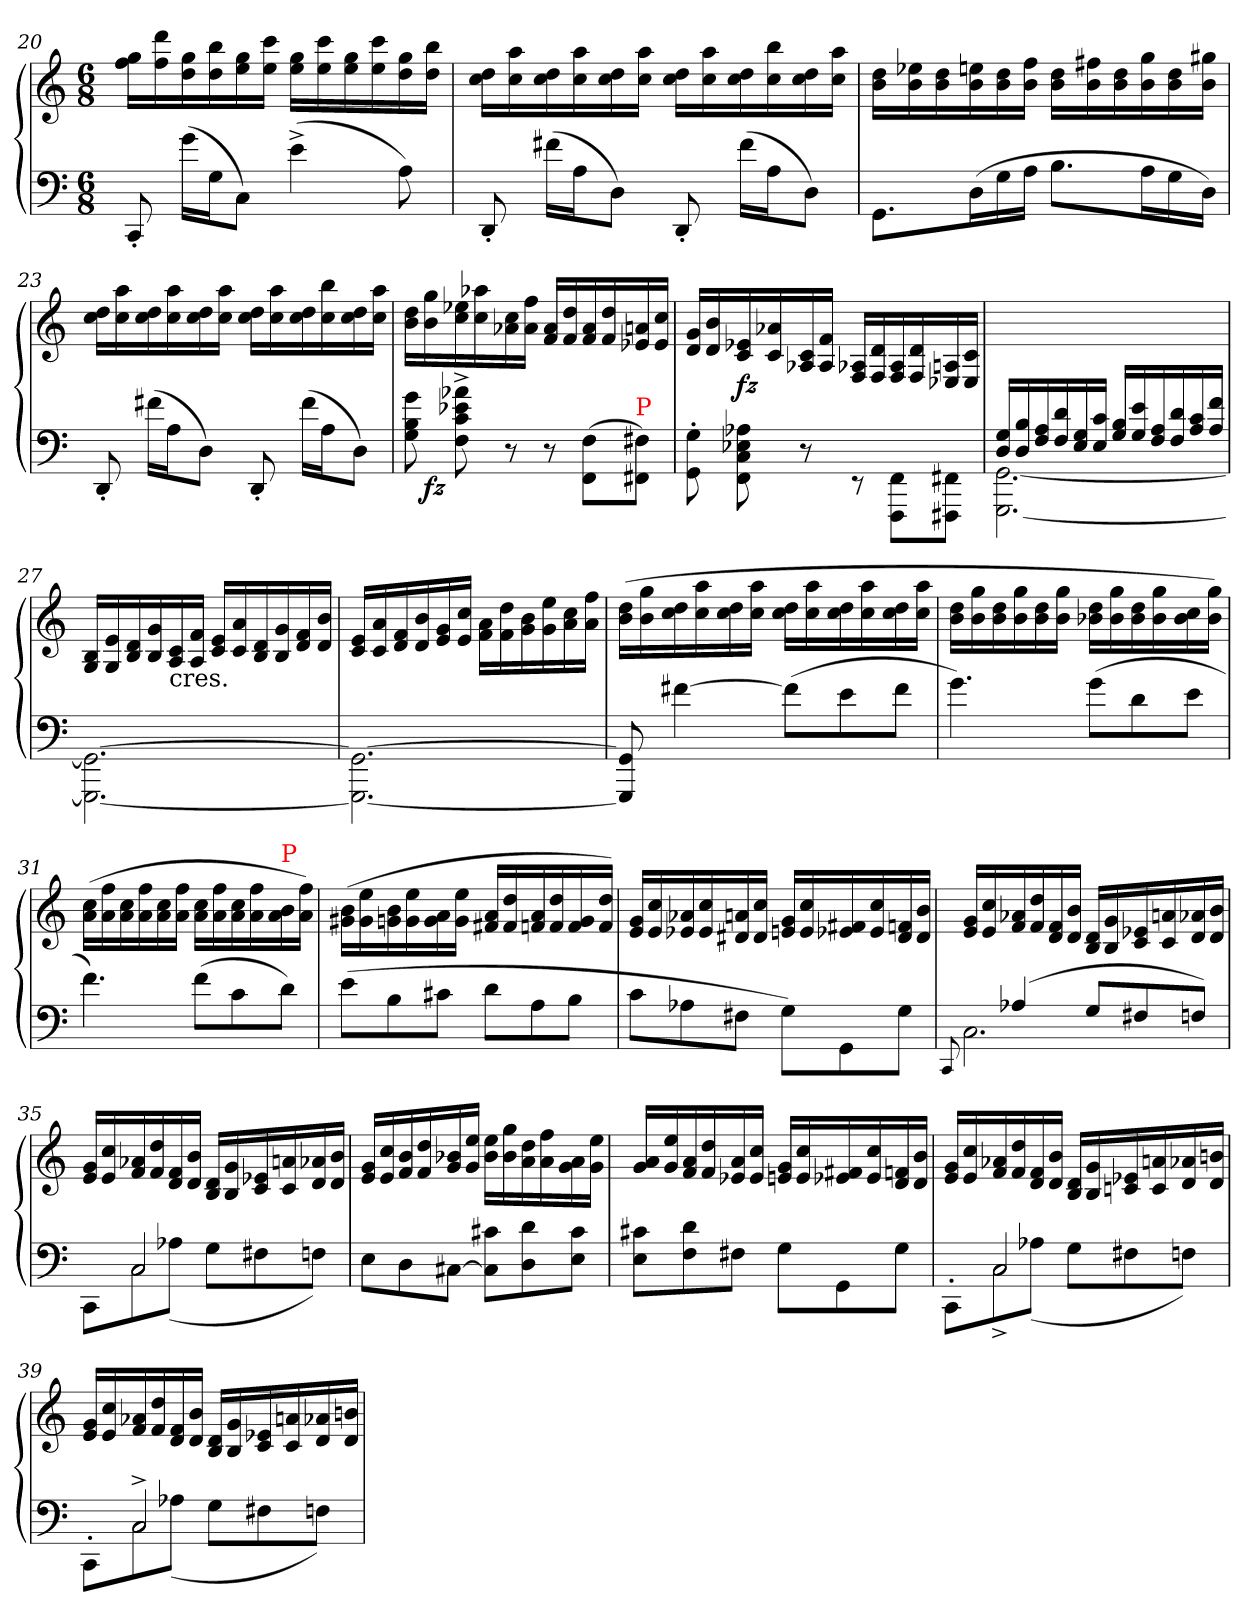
**kern	**kern	**dynam
*part1	*part1	*part1
*staff2	*staff1	*staff1/2
*clefF4	*clefG2	*
*k[]	*k[]	*
*C:	*C:	*
*M6/8	*M6/8	*
=20	=20	=20
8CC'	16gg 16ffLL	.
.	16ddd 16ff	.
(>16gLL	16gg 16dd	.
16GJ	16bb 16dd	.
8CJ)	16gg 16ee	.
.	16ccc 16eeJJ	.
(>4e^	16gg 16eeLL	.
.	16ccc 16ee	.
.	16gg 16ee	.
.	16ccc 16ee	.
8A)	16gg 16dd	.
.	16bb 16ddJJ	.
=21	=21	=21
8DD'	16dd 16ccLL	.
.	16aa 16cc	.
(>16f#XLL	16dd 16cc	.
16AJ	16aa 16cc	.
8DJ)	16dd 16cc	.
.	16aa 16ccJJ	.
8DD'	16dd 16ccLL	.
.	16aa 16cc	.
(>16f#LL	16dd 16cc	.
16AJ	16bb 16cc	.
8DJ)	16dd 16cc	.
.	16aa 16ccJJ	.
=22	=22	=22
8.GGL	16dd 16bLL	.
.	16ee-X 16b	.
.	16dd 16b	.
(>16DL	16een 16b	.
16G	16dd 16b	.
16AJJ	16ff 16bJJ	.
8.BL	16dd 16bLL	.
.	16ff#X 16b	.
.	16dd 16b	.
16AL	16gg 16b	.
16G	16dd 16b	.
16DJJ)	16gg#X 16bJJ	.
=23	=23	=23
8DD'	16dd 16ccLL	.
.	16aa 16cc	.
(>16f#XLL	16dd 16cc	.
16AJ	16aa 16cc	.
8DJ)	16dd 16cc	.
.	16aa 16ccJJ	.
8DD'	16dd 16ccLL	.
.	16aa 16cc	.
(>16f#LL	16dd 16cc	.
16AJ	16bb 16cc	.
8DJ)	16dd 16cc	.
.	16aa 16ccJJ	.
=24	=24	=24
*^	*	*
8g 8B 8G	16ryy	16dd 16bLL	.
!	!	!	!LO:DY:b=2
.	2ryy	16gg 16b	fz
8a-X^< 8e-X^< 8c^< 8F^<	.	16ee-X 16cc	.
.	.	16aa-X 16cc	.
8r	.	16cc 16a-X	.
.	.	16ff 16a-JJ	.
8r	.	16a- 16fLL	.
.	.	16dd 16f	.
(>8F\ 8FF\L	.	16a- 16f	.
.	8.ryy	16dd 16f	.
!LO:TX:a:color=red:t=P	!	!	!
8F#X 8FF#XJ)	.	16an 16e-X	.
.	.	16cc 16e-JJ	.
*v	*v	*	*
=25	=25	=25
8G'\ 8GG'\	16g 16dLL	.
.	16b 16d	.
8A-X\ 8E-X\ 8C\ 8FF\	16e-X 16c	fz
.	16a-X 16c	.
8r	16c 16A-X	.
.	16f 16A-JJ	.
8rEE	16A-X/ 16F/LL	.
.	16d/ 16F/	.
8FF\ 8FFF\L	16A-/ 16F/	.
.	16d/ 16F/	.
8FF#X\ 8FFF#X\J	16An/ 16E-X/	.
.	16c/ 16E-/JJ	.
=26	=26	=26
*^	*	*
16G 16DLL	[2.GG [2.GGG	2.ryy	.
16B 16D	.	.	.
16A 16F	.	.	.
16d 16F	.	.	.
16G 16E	.	.	.
16c 16EJJ	.	.	.
16B 16GLL	.	.	.
16e 16G	.	.	.
16A 16F	.	.	.
16d 16F	.	.	.
16c 16A	.	.	.
16f 16AJJ	.	.	.
*v	*v	*	*
=27	=27	=27
2.GG_\ 2.GGG_\	16B/ 16G/LL	.
.	16e/ 16G/	.
.	16d/ 16B/	.
.	16g 16B	.
!	!LO:TX:c:t=cres.	!
.	16c 16A	.
.	16f 16AJJ	.
.	16e 16cLL	.
.	16a 16c	.
.	16d 16B	.
.	16g 16B	.
.	16f 16d	.
.	16b 16dJJ	.
=28	=28	=28
2.GG_\ 2.GGG_\	16e 16cLL	.
.	16a 16c	.
.	16f 16d	.
.	16b 16d	.
.	16g 16e	.
.	16cc 16eJJ	.
.	16a\ 16f\LL	.
.	16dd 16f	.
.	16b 16g	.
.	16ee 16g	.
.	16cc 16a	.
.	16ff 16aJJ	.
=29	=29	=29
8GG] 8GGG]	(16dd 16bLL	.
.	16gg 16b	.
[4f#X	16dd 16cc	.
.	16aa 16cc	.
.	16dd 16cc	.
.	16aa 16ccJJ	.
(>8f#L]	16dd 16ccLL	.
.	16aa 16cc	.
8e	16dd 16cc	.
.	16aa 16cc	.
8f#J	16dd 16cc	.
.	16aa 16ccJJ	.
=30	=30	=30
4.g)	16dd 16bLL	.
.	16gg 16b	.
.	16dd 16b	.
.	16gg 16b	.
.	16dd 16b	.
.	16gg 16bJJ	.
(>8gL	16dd 16b-XLL	.
.	16gg 16b-	.
8d	16dd 16b-	.
.	16gg 16b-	.
8eJ	16cc 16b-	.
.	16gg 16b-JJ)	.
=31	=31	=31
4.f)	(>16cc 16aLL	.
.	16ff 16a	.
.	16cc 16a	.
.	16ff 16a	.
.	16cc 16a	.
.	16ff 16aJJ	.
(>8fL	16cc 16aLL	.
.	16ff 16a	.
8c	16cc 16a	.
.	16ff 16a	.
!	!LO:TX:a:color=red:t=P	!
8dJ)	16b 16a	.
.	16ff 16aJJ)	.
=32	=32	=32
(>8eL	(>16b\ 16g#X\LL	.
.	16ee 16g#	.
8B	16b 16gn	.
.	16ee 16g	.
8c#XJ	16a 16g	.
.	16ee 16gJJ	.
8dL	16a/ 16f#X/LL	.
.	16dd 16f#	.
8A	16a 16fn	.
.	16dd 16f	.
8BJ	16g 16f	.
.	16dd 16fJJ)	.
=33	=33	=33
*^	*	*
4.ryy	8cL	16g 16eLL	.
.	.	16cc 16e	.
.	8A-X	16a-X 16e-X	.
.	.	16cc 16e-	.
.	8F#XJ	16an 16d#X	.
.	.	16cc 16d#JJ	.
4Gyy	8GL)	16g 16enLL	.
.	.	16cc 16e	.
.	8GG	16f#X 16e-X	.
.	.	16cc 16e-	.
8ryy	8GJ	16fn 16d#	.
.	.	16b 16d#JJ	.
=34	=34	=34	=34
.	8qqCC/	.	.
8ryy	2.C\	16g 16eLL	.
.	.	16cc 16e	.
(4A-X/	.	16a-X 16f	.
.	.	16dd 16f	.
.	.	16f 16d	.
.	.	16b 16dJJ	.
8G/L	.	16d 16BLL	.
.	.	16g 16B	.
8F#X	.	16e-X 16c	.
.	.	16an 16c	.
8FnJ)	.	16a-X 16d	.
.	.	16b 16dJJ	.
=35	=35	=35	=35
8ryy	8CC	16g 16eLL	.
.	.	16cc 16e	.
!	!LO:N:vis=2	!	!
2C	8C	16a-X 16f	.
.	.	16dd 16f	.
.	(>8A-XJ	16f 16d	.
.	.	16b 16dJJ	.
.	8GL	16d 16BLL	.
.	.	16g 16B	.
.	8F#X	16e-X 16c	.
.	.	16an 16c	.
8ryy	8FnJ)	16a-X 16d	.
.	.	16b 16dJJ	.
*v	*v	*	*
=36	=36	=36
8EL	16g 16eLL	.
.	16cc 16e	.
8D	16b 16f	.
.	16dd 16f	.
[8C#XJ	16b-X 16g	.
.	16ee 16gJJ	.
8c#X 8C#]L	16ee 16b-LL	.
.	16gg 16b-	.
8d 8D	16dd 16a	.
.	16ff 16a	.
8c# 8EJ	16a 16g	.
.	16ee 16gJJ	.
=37	=37	=37
*^	*	*
4.ryy	8c#X 8EL	16a 16gLL	.
.	.	16ee 16g	.
.	8d 8F	16a 16f	.
.	.	16dd 16f	.
.	8F#XJ	16a 16e-X	.
.	.	16cc 16e-JJ	.
4Gyy	8GL	16g 16enLL	.
.	.	16cc 16e	.
.	8GG	16f#X 16e-X	.
.	.	16cc 16e-	.
8ryy	8GJ	16fn 16d	.
.	.	16b 16dJJ	.
=38	=38	=38	=38
8ryy	8CC'	16g 16eLL	.
.	.	16cc 16e	.
!	!LO:N:vis=2	!	!
2C	8C^>	16a-X 16f	.
.	.	16dd 16f	.
.	(>8A-XJ	16f 16d	.
.	.	16b 16dJJ	.
.	8GL	16d 16BLL	.
.	.	16g 16B	.
.	8F#X	16e-X 16cn	.
.	.	16an 16c	.
8ryy	8FnJ)	16a-X 16d	.
.	.	16bn 16dJJ	.
=39	=39	=39	=39
8ryy	8CC'	16g 16eLL	.
.	.	16cc 16e	.
!	!LO:N:vis=2	!	!
2C^	8C	16a-X 16f	.
.	.	16dd 16f	.
.	(>8A-XJ	16f 16d	.
.	.	16b 16dJJ	.
.	8GL	16d 16BLL	.
.	.	16g 16B	.
.	8F#X	16e-X 16c	.
.	.	16an 16c	.
8ryy	8FnJ)	16a-X 16d	.
.	.	16bn 16dJJ	.
*v	*v	*	*
=	=	=
*-	*-	*-
